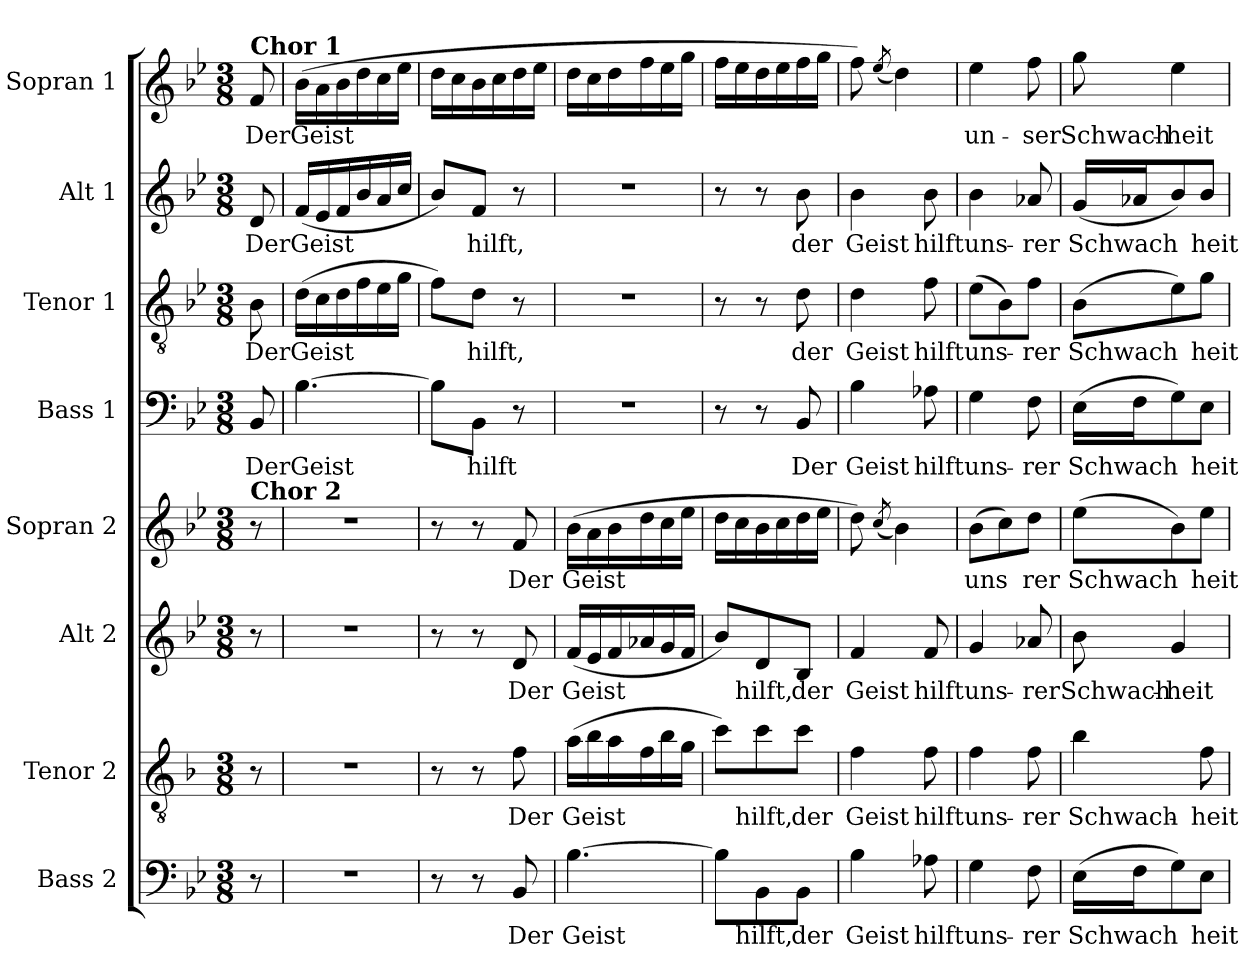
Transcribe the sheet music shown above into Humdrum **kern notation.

**kern	**text	**kern	**text	**kern	**text	**kern	**text	**kern	**text	**kern	**text	**kern	**text	**kern	**text
*part8	*part8	*part7	*part7	*part6	*part6	*part5	*part5	*part4	*part4	*part3	*part3	*part2	*part2	*part1	*part1
*staff8	*staff8	*staff7	*staff7	*staff6	*staff6	*staff5	*staff5	*staff4	*staff4	*staff3	*staff3	*staff2	*staff2	*staff1	*staff1
*I"Bass 2	*	*I"Tenor 2	*	*I"Alt 2	*	*I"Sopran 2	*	*I"Bass 1	*	*I"Tenor 1	*	*I"Alt 1	*	*I"Sopran 1	*
*I'B 2	*	*I'T 2	*	*I'A 2	*	*I'S 2	*	*I'B 1	*	*I'T 1	*	*I'A 1	*	*I'S 1	*
*clefF4	*	*clefGv2	*	*clefG2	*	*clefG2	*	*clefF4	*	*clefGv2	*	*clefG2	*	*clefG2	*
*	*	*ITrd4c7	*	*	*	*	*	*	*	*	*	*	*	*	*
*k[b-e-]	*	*k[b-e-]	*	*k[b-e-]	*	*k[b-e-]	*	*k[b-e-]	*	*k[b-e-]	*	*k[b-e-]	*	*k[b-e-]	*
*M3/8	*	*M3/8	*	*M3/8	*	*M3/8	*	*M3/8	*	*M3/8	*	*M3/8	*	*M3/8	*
=1	=1	=1	=1	=1	=1	=1	=1	=1	=1	=1	=1	=1	=1	=1	=1
!	!	!	!	!	!	!	!	!	!	!	!	!	!	!LO:TX:a:B:t=Chor  1	!
!	!	!	!	!	!	!LO:TX:a:B:t=Chor  2	!	!	!	!	!	!	!	!	!
!	!	!	!	!	!	!	!	!	!LO:LY:b	!	!LO:LY:b	!	!LO:LY:b	!	!LO:LY:b
8r	.	8r	.	8r	.	8r	.	8BB-/	Der	8B-\	Der	8d/	Der	8f/	Der
=2	=2	=2	=2	=2	=2	=2	=2	=2	=2	=2	=2	=2	=2	=2	=2
!	!	!	!	!	!	!	!	!	!LO:LY:b	!	!LO:LY:b	!	!LO:LY:b	!	!LO:LY:b
4.r	.	4.r	.	4.r	.	4.r	.	[4.B-\	Geist	(16d\LL	Geist	(16f/LL	Geist	(16b-\LL	Geist
.	.	.	.	.	.	.	.	.	.	16c\	.	16e-/	.	16a\	.
.	.	.	.	.	.	.	.	.	.	16d\	.	16f/	.	16b-\	.
.	.	.	.	.	.	.	.	.	.	16f\	.	16b-/	.	16dd\	.
.	.	.	.	.	.	.	.	.	.	16e-\	.	16a/	.	16cc\	.
.	.	.	.	.	.	.	.	.	.	16g\JJ	.	16cc/JJ	.	16ee-\JJ	.
=3	=3	=3	=3	=3	=3	=3	=3	=3	=3	=3	=3	=3	=3	=3	=3
8r	.	8r	.	8r	.	8r	.	8B-\L]	.	8f\L)	.	8b-/L)	.	16dd\LL	.
.	.	.	.	.	.	.	.	.	.	.	.	.	.	16cc\	.
!	!	!	!	!	!	!	!	!	!LO:LY:b	!	!LO:LY:b	!	!LO:LY:b	!	!
8r	.	8r	.	8r	.	8r	.	8BB-\J	hilft	8d\J	hilft,	8f/J	hilft,	16b-\	.
.	.	.	.	.	.	.	.	.	.	.	.	.	.	16cc\	.
!	!LO:LY:b	!	!LO:LY:b	!	!LO:LY:b	!	!LO:LY:b	!	!	!	!	!	!	!	!
8BB-/	Der	8B-\	Der	8d/	Der	8f/	Der	8r	.	8r	.	8r	.	16dd\	.
.	.	.	.	.	.	.	.	.	.	.	.	.	.	16ee-\JJ	.
=4	=4	=4	=4	=4	=4	=4	=4	=4	=4	=4	=4	=4	=4	=4	=4
!	!LO:LY:b	!	!LO:LY:b	!	!LO:LY:b	!	!LO:LY:b	!	!	!	!	!	!	!	!
[4.B-\	Geist	(16d\LL	Geist	(16f/LL	Geist	(16b-\LL	Geist	4.r	.	4.r	.	4.r	.	16dd\LL	.
.	.	16e-\	.	16e-/	.	16a\	.	.	.	.	.	.	.	16cc\	.
.	.	16d\	.	16f/	.	16b-\	.	.	.	.	.	.	.	16dd\	.
.	.	16B-\	.	16a-X/	.	16dd\	.	.	.	.	.	.	.	16ff\	.
.	.	16e-\	.	16g/	.	16cc\	.	.	.	.	.	.	.	16ee-\	.
.	.	16c\JJ	.	16f/JJ	.	16ee-\JJ	.	.	.	.	.	.	.	16gg\JJ	.
=5	=5	=5	=5	=5	=5	=5	=5	=5	=5	=5	=5	=5	=5	=5	=5
8B-\L]	.	8f\L)	.	8b-/L)	.	16dd\LL	.	8r	.	8r	.	8r	.	16ff\LL	.
.	.	.	.	.	.	16cc\	.	.	.	.	.	.	.	16ee-\	.
!	!LO:LY:b	!	!LO:LY:b	!	!LO:LY:b	!	!	!	!	!	!	!	!	!	!
8BB-\	hilft,	8f\	hilft,	8d/	hilft,	16b-\	.	8r	.	8r	.	8r	.	16dd\	.
.	.	.	.	.	.	16cc\	.	.	.	.	.	.	.	16ee-\	.
!	!LO:LY:b	!	!LO:LY:b	!	!LO:LY:b	!	!	!	!LO:LY:b	!	!LO:LY:b	!	!LO:LY:b	!	!
8BB-\J	der	8f\J	der	8B-/J	der	16dd\	.	8BB-/	Der	8d\	der	8b-\	der	16ff\	.
.	.	.	.	.	.	16ee-\JJ	.	.	.	.	.	.	.	16gg\JJ	.
=6	=6	=6	=6	=6	=6	=6	=6	=6	=6	=6	=6	=6	=6	=6	=6
!	!LO:LY:b	!	!LO:LY:b	!	!LO:LY:b	!	!	!	!LO:LY:b	!	!LO:LY:b	!	!LO:LY:b	!	!
4B-\	Geist	4B-\	Geist	4f/	Geist	8dd\)	.	4B-\	Geist	4d\	Geist	4b-\	Geist	8ff\)	.
.	.	.	.	.	.	(8qcc/	.	.	.	.	.	.	.	(8qee-/	.
.	.	.	.	.	.	4b-\)	.	.	.	.	.	.	.	4dd\)	.
!	!LO:LY:b	!	!LO:LY:b	!	!LO:LY:b	!	!	!	!LO:LY:b	!	!LO:LY:b	!	!LO:LY:b	!	!
8A-X\	hilft	8B-\	hilft	8f/	hilft	.	.	8A-X\	hilft	8f\	hilft	8b-\	hilft	.	.
=7	=7	=7	=7	=7	=7	=7	=7	=7	=7	=7	=7	=7	=7	=7	=7
!	!LO:LY:b	!	!LO:LY:b	!	!LO:LY:b	!	!LO:LY:b	!	!LO:LY:b	!	!LO:LY:b	!	!LO:LY:b	!	!LO:LY:b
4G\	uns-	4B-\	uns-	4g/	uns-	(8b-\L	uns	4G\	uns-	(8e-\L	uns-	4b-\	uns-	4ee-\	un-
.	.	.	.	.	.	8cc\)	.	.	.	8B-\)	.	.	.	.	.
!	!LO:LY:b	!	!LO:LY:b	!	!LO:LY:b	!	!LO:LY:b	!	!LO:LY:b	!	!LO:LY:b	!	!LO:LY:b	!	!LO:LY:b
8F\	rer	8B-\	rer	8a-X/	rer	8dd\J	rer	8F\	rer	8f\J	rer	8a-X/	rer	8ff\	ser
!!LO:LB:g=z
=8	=8	=8	=8	=8	=8	=8	=8	=8	=8	=8	=8	=8	=8	=8	=8
!	!LO:LY:b	!	!LO:LY:b	!	!LO:LY:b	!	!LO:LY:b	!	!LO:LY:b	!	!LO:LY:b	!	!LO:LY:b	!	!LO:LY:b
(16E-\LL	Schwach	4e-\	Schwach-	8b-\	Schwach-	(8ee-\L	Schwach	(16E-\LL	Schwach	(8B-\L	Schwach	(16g/LL	Schwach	8gg\	Schwach-
16F\J	.	.	.	.	.	.	.	16F\J	.	.	.	16a-X/J	.	.	.
!	!	!	!	!	!LO:LY:b	!	!	!	!	!	!	!	!	!	!LO:LY:b
8G\)	.	.	.	4g/	heit	8b-\)	.	8G\)	.	8e-\)	.	8b-/)	.	4ee-\	heit
!	!LO:LY:b	!	!LO:LY:b	!	!	!	!LO:LY:b	!	!LO:LY:b	!	!LO:LY:b	!	!LO:LY:b	!	!
8E-\J	heit	8B-\	heit	.	.	8ee-\J	heit	8E-\J	heit	8g\J	heit	8b-/J	heit	.	.
=	=	=	=	=	=	=	=	=	=	=	=	=	=	=	=
*-	*-	*-	*-	*-	*-	*-	*-	*-	*-	*-	*-	*-	*-	*-	*-
